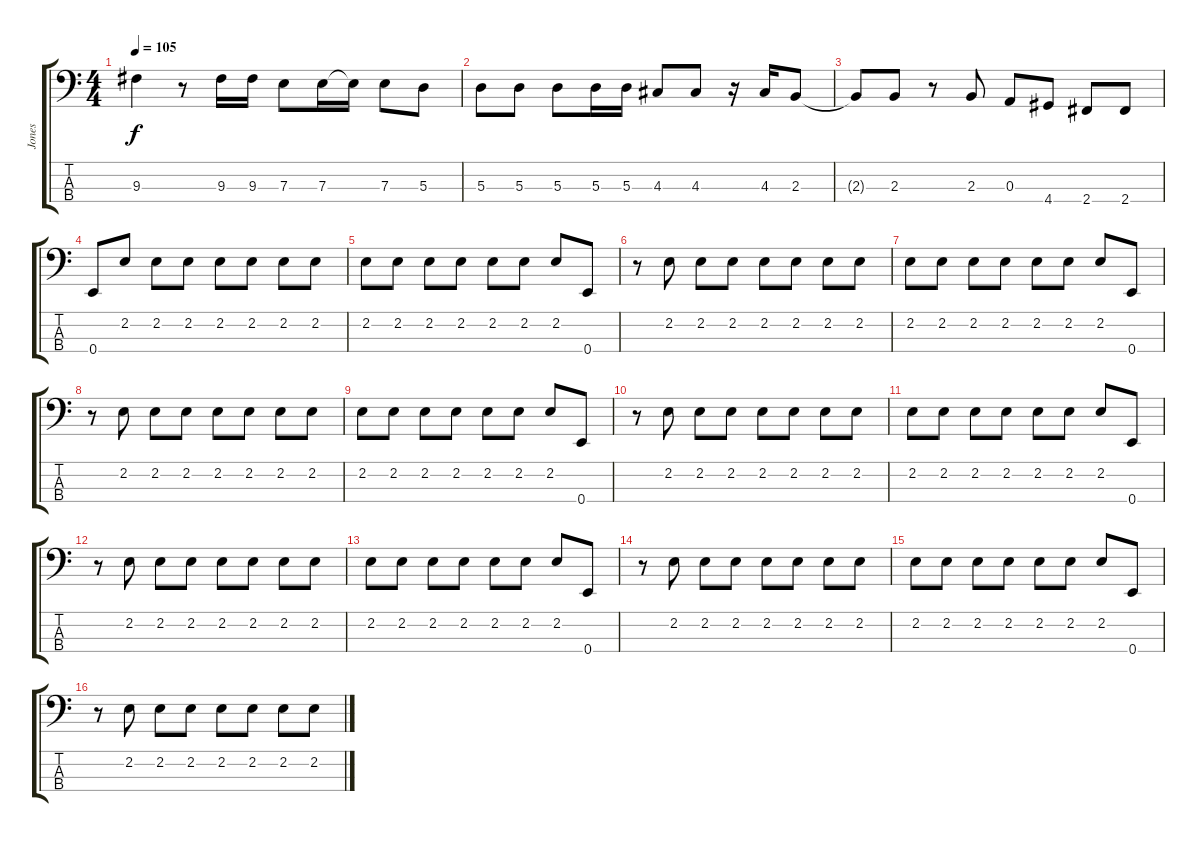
\track ("Jones" "Jones") {instrument electricbassfinger}
\staff {score tabs}
\tuning (G2 D2 A1 E1) {hide}
\ts (4 4)
\tempo 105
\clef f4
\ks c
9.3.4{dy f} r.8 9.3.16 9.3.16 7.3.8 7.3.16 7.3{t}.16 7.3.8 5.3.8 |
5.3.8 5.3.8 5.3.8 5.3.16 5.3.16 4.3.8 4.3.8 r.16 4.3.16 2.3.8 |
2.3{t}.8 2.3.8 r.8 2.3.8 0.3.8 4.4.8 2.4.8 2.4.8 |
0.4.8 2.2.8 2.2.8 2.2.8 2.2.8 2.2.8 2.2.8 2.2.8 |
2.2.8 2.2.8 2.2.8 2.2.8 2.2.8 2.2.8 2.2.8 0.4.8 |
r.8 2.2.8 2.2.8 2.2.8 2.2.8 2.2.8 2.2.8 2.2.8 |
2.2.8 2.2.8 2.2.8 2.2.8 2.2.8 2.2.8 2.2.8 0.4.8 |
r.8 2.2.8 2.2.8 2.2.8 2.2.8 2.2.8 2.2.8 2.2.8 |
2.2.8 2.2.8 2.2.8 2.2.8 2.2.8 2.2.8 2.2.8 0.4.8 |
r.8 2.2.8 2.2.8 2.2.8 2.2.8 2.2.8 2.2.8 2.2.8 |
2.2.8 2.2.8 2.2.8 2.2.8 2.2.8 2.2.8 2.2.8 0.4.8 |
r.8 2.2.8 2.2.8 2.2.8 2.2.8 2.2.8 2.2.8 2.2.8 |
2.2.8 2.2.8 2.2.8 2.2.8 2.2.8 2.2.8 2.2.8 0.4.8 |
r.8 2.2.8 2.2.8 2.2.8 2.2.8 2.2.8 2.2.8 2.2.8 |
2.2.8 2.2.8 2.2.8 2.2.8 2.2.8 2.2.8 2.2.8 0.4.8 |
r.8 2.2.8 2.2.8 2.2.8 2.2.8 2.2.8 2.2.8 2.2.8
